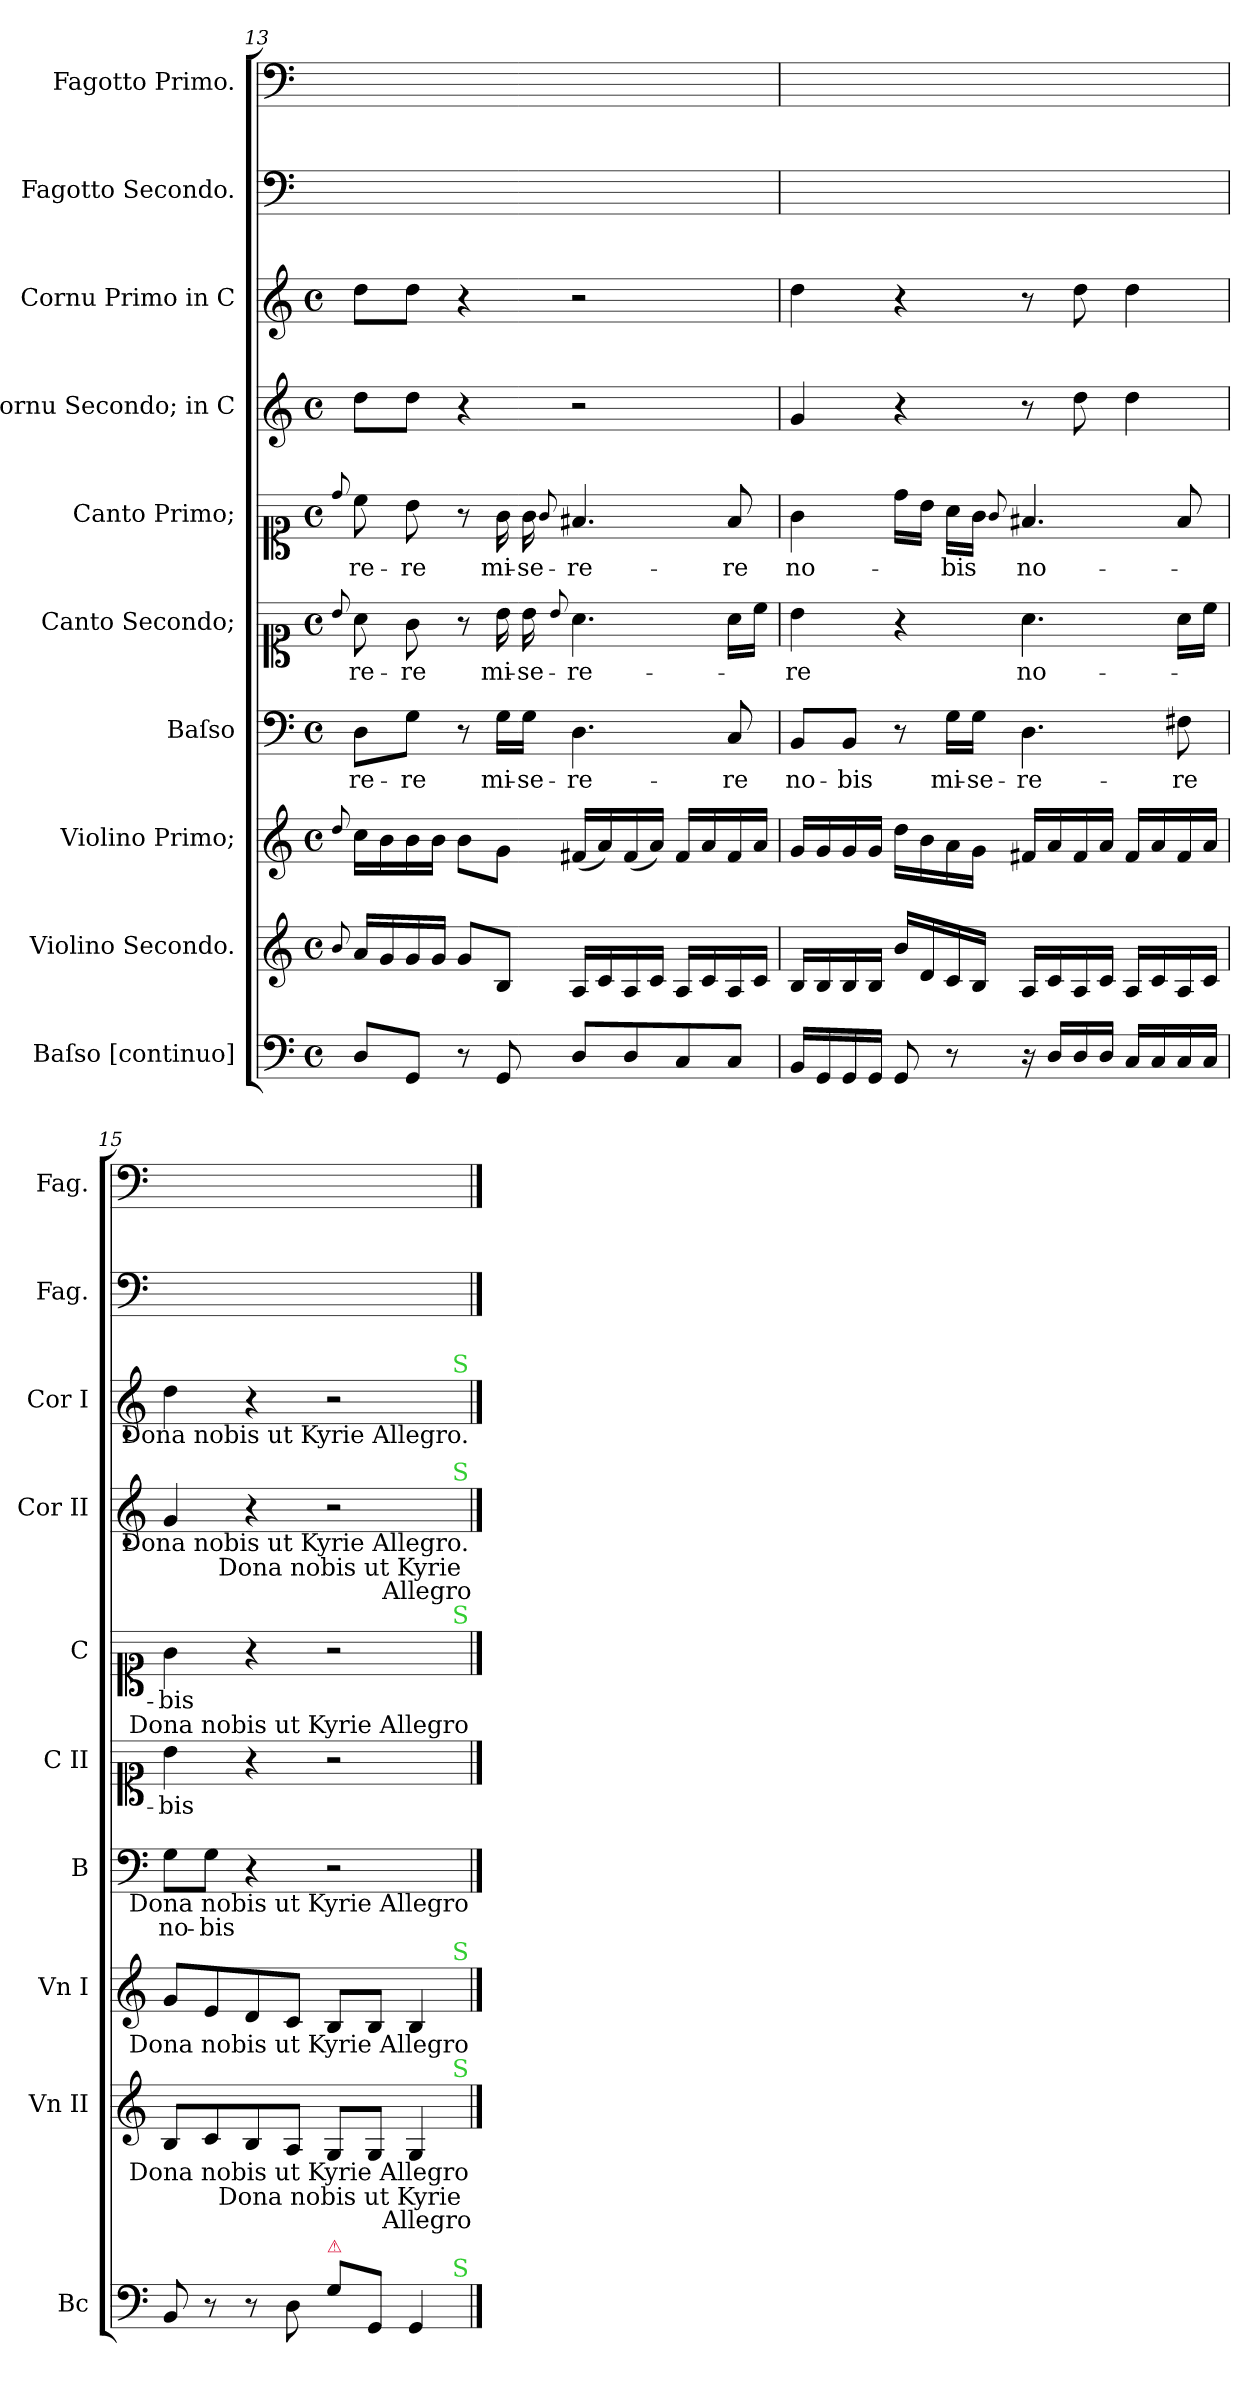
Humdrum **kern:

**kern	**kern	**kern	**kern	**text	**kern	**text	**kern	**text	**kern	**kern	**kern	**kern
*part10	*part9	*part8	*part7	*part7	*part6	*part6	*part5	*part5	*part4	*part3	*part2	*part1
*staff10	*staff9	*staff8	*staff7	*staff7	*staff6	*staff6	*staff5	*staff5	*staff4	*staff3	*staff2	*staff1
*I"Baſso [continuo]	*I"Violino Secondo.	*I"Violino Primo;	*I"Baſso	*	*I"Canto Secondo;	*	*I"Canto Primo;	*	*I"Cornu Secondo; in C	*I"Cornu Primo in C	*I"Fagotto Secondo.	*I"Fagotto Primo.
*I'Bc	*I'Vn II	*I'Vn I	*I'B	*	*I'C II	*	*I'C	*	*I'Cor II	*I'Cor I	*I'Fag.	*I'Fag.
*clefF4	*clefG2	*clefG2	*clefF4	*	*clefC1	*	*clefC1	*	*clefG2	*clefG2	*clefF4	*clefF4
*k[]	*k[]	*k[]	*k[]	*	*k[]	*	*k[]	*	*k[]	*k[]	*k[]	*k[]
*M4/4	*M4/4	*M4/4	*M4/4	*	*M4/4	*	*M4/4	*	*M4/4	*M4/4	*	*
*met(c)	*met(c)	*met(c)	*met(c)	*	*met(c)	*	*met(c)	*	*met(c)	*met(c)	*	*
=13	=13	=13	=13	=13	=13	=13	=13	=13	=13	=13	=13	=13
.	8qqb/	8qqdd/	.	.	8qqb/	.	8qqdd/	.	.	.	.	.
8D/L	16a/LL	16cc\LL	8D\L	-re-	8a\	-re-	8cc\	-re-	8dd\L	8dd\L	1ryy	1ryy
.	16g/	16b\	.	.	.	.	.	.	.	.	.	.
8GG/J	16g/	16b\	8G\J	-re	8g\	-re	8b\	-re	8dd\J	8dd\J	.	.
.	16g/JJ	16b\JJ	.	.	.	.	.	.	.	.	.	.
8r	8g/L	8b\L	8r	.	8r	.	8r	.	4r	4r	.	.
8GG/	8B/J	8g\J	16G\LL	mi-	16b\	mi-	16g\	mi-	.	.	.	.
.	.	.	16G\JJ	-se-	16b\	-se-	16g\	-se-	.	.	.	.
.	.	.	.	.	8qqb/	.	8qqg/	.	.	.	.	.
8D/L	16A/LL	(16f#X/LL	4.D\	-re-	4.a\	-re-	4.f#X/	-re-	2r	2r	.	.
.	16c/	16a/)	.	.	.	.	.	.	.	.	.	.
8D/	16A/	(16f#/	.	.	.	.	.	.	.	.	.	.
.	16c/JJ	16a/JJ)	.	.	.	.	.	.	.	.	.	.
8C/	16A/LL	16f#/LL	.	.	.	.	.	.	.	.	.	.
.	16c/	16a/	.	.	.	.	.	.	.	.	.	.
8C/J	16A/	16f#/	8C/	-re	16a\LL	.	8f#/	-re	.	.	.	.
.	16c/JJ	16a/JJ	.	.	16cc\JJ	.	.	.	.	.	.	.
=14	=14	=14	=14	=14	=14	=14	=14	=14	=14	=14	=14	=14
16BB/LL	16B/LL	16g/LL	8BB/L	no-	4b\	-re	4g\	no-	4g/	4dd\	1ryy	1ryy
16GG/	16B/	16g/	.	.	.	.	.	.	.	.	.	.
16GG/	16B/	16g/	8BB/J	-bis	.	.	.	.	.	.	.	.
16GG/JJ	16B/JJ	16g/JJ	.	.	.	.	.	.	.	.	.	.
8GG/	16b/LL	16dd\LL	8r	.	4r	.	16dd\LL	.	4r	4r	.	.
.	16d/	16b\	.	.	.	.	16b\JJ	.	.	.	.	.
8r	16c/	16a\	16G\LL	mi-	.	.	16a\LL	-bis	.	.	.	.
.	16B/JJ	16g\JJ	16G\JJ	-se-	.	.	16g\JJ	.	.	.	.	.
.	.	.	.	.	.	.	8qqg/	.	.	.	.	.
16r	16A/LL	16f#X/LL	4.D\	-re-	4.a\	no-	4.f#X/	no-	8r	8r	.	.
16D/LL	16c/	16a/	.	.	.	.	.	.	.	.	.	.
16D/	16A/	16f#/	.	.	.	.	.	.	8dd\	8dd\	.	.
16D/JJ	16c/JJ	16a/JJ	.	.	.	.	.	.	.	.	.	.
16C/LL	16A/LL	16f#/LL	.	.	.	.	.	.	4dd\	4dd\	.	.
16C/	16c/	16a/	.	.	.	.	.	.	.	.	.	.
16C/	16A/	16f#/	8F#X\	-re	16a\LL	.	8f#/	.	.	.	.	.
16C/JJ	16c/JJ	16a/JJ	.	.	16cc\JJ	.	.	.	.	.	.	.
=15	=15	=15	=15	=15	=15	=15	=15	=15	=15	=15	=15	=15
8BB/	8B/L	8g/L	8G\L	no-	4b\	-bis	4g\	-bis	4g/	4dd\	1ryy	1ryy
8r	8c/	8e/	8G\J	-bis	.	.	.	.	.	.	.	.
8r	8B/	8d/	4r	.	4r	.	4r	.	4r	4r	.	.
8D\	8A/J	8c/J	.	.	.	.	.	.	.	.	.	.
!LO:TX:a:color=crimson:t=⚠	!	!	!	!	!	!	!	!	!	!	!	!
8G\L	8G/L	8B/L	2r	.	2r	.	2r	.	2r	2r	.	.
8GG/J	8G/J	8B/J	.	.	.	.	.	.	.	.	.	.
4GG/	4G/	4B/	.	.	.	.	.	.	.	.	.	.
!	!	!	!	!	!	!	!	!	!	!LO:TX:a:color=limegreen:t=S	!	!
!	!	!	!	!	!	!	!	!	!	!LO:TX:b:t=Dona nobis ut Kyrie Allegro.	!	!
!	!	!	!	!	!	!	!	!	!LO:TX:a:color=limegreen:t=S	!	!	!
!	!	!	!	!	!	!	!	!	!LO:TX:b:t=Dona nobis ut Kyrie Allegro.	!	!	!
!	!	!	!	!	!	!	!LO:TX:a:color=limegreen:t=S	!	!	!	!	!
!	!	!	!	!	!	!	!LO:TX:a:t=Dona nobis ut Kyrie \nAllegro	!	!	!	!	!
!	!	!	!	!	!LO:TX:a:t=Dona nobis ut Kyrie Allegro	!	!	!	!	!	!	!
!	!	!	!LO:TX:b:t=Dona nobis ut Kyrie Allegro	!	!	!	!	!	!	!	!	!
!	!	!LO:TX:a:color=limegreen:t=S	!	!	!	!	!	!	!	!	!	!
!	!	!LO:TX:b:t=Dona nobis ut Kyrie Allegro	!	!	!	!	!	!	!	!	!	!
!	!LO:TX:a:color=limegreen:t=S	!	!	!	!	!	!	!	!	!	!	!
!	!LO:TX:b:t=Dona nobis ut Kyrie Allegro	!	!	!	!	!	!	!	!	!	!	!
!LO:TX:a:color=limegreen:t=S	!	!	!	!	!	!	!	!	!	!	!	!
!LO:TX:a:t=Dona nobis ut Kyrie \nAllegro	!	!	!	!	!	!	!	!	!	!	!	!
==	==	==	==	==	==	==	==	==	==	==	==	==
*-	*-	*-	*-	*-	*-	*-	*-	*-	*-	*-	*-	*-
